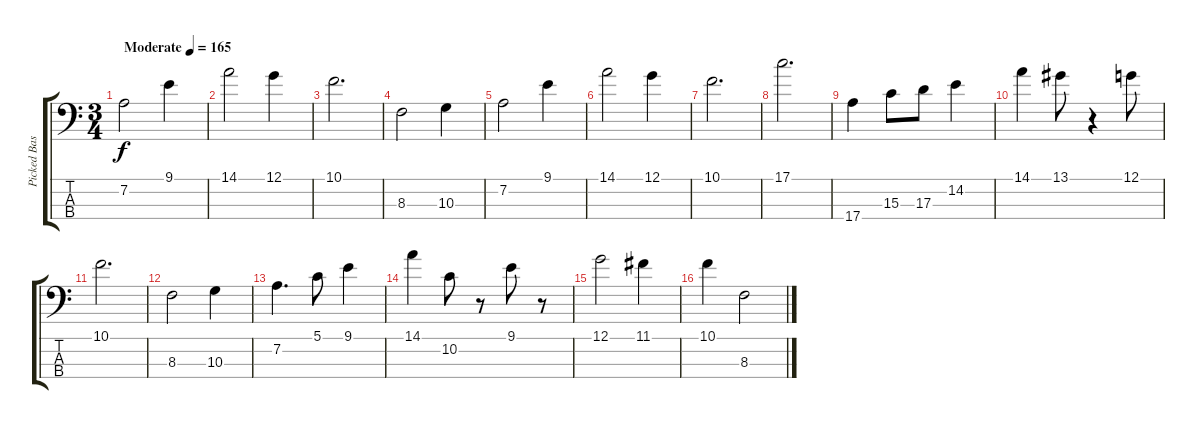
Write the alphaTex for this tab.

\track ("Picked Bass" "Picked Bas") {instrument fretlessbass}
\staff {score tabs}
\tuning (G2 D2 A1 E1) {hide}
\ts (3 4)
\tempo (165 "Moderate")
\clef f4
\ks c
7.2.2{dy f instrument fretlessbass} 9.1.4 |
14.1.2 12.1.4 |
10.1.2{d} |
8.3.2 10.3.4 |
7.2.2 9.1.4 |
14.1.2 12.1.4 |
10.1.2{d} |
17.1.2{d} |
17.4.4 15.3.8 17.3.8 14.2.4 |
14.1.4 13.1.8 r.4 12.1.8 |
10.1.2{d} |
8.3.2 10.3.4 |
7.2.4{d} 5.1.8 9.1.4 |
14.1.4 10.2.8 r.8 9.1.8 r.8 |
12.1.2 11.1.4 |
10.1.4 8.3.2
